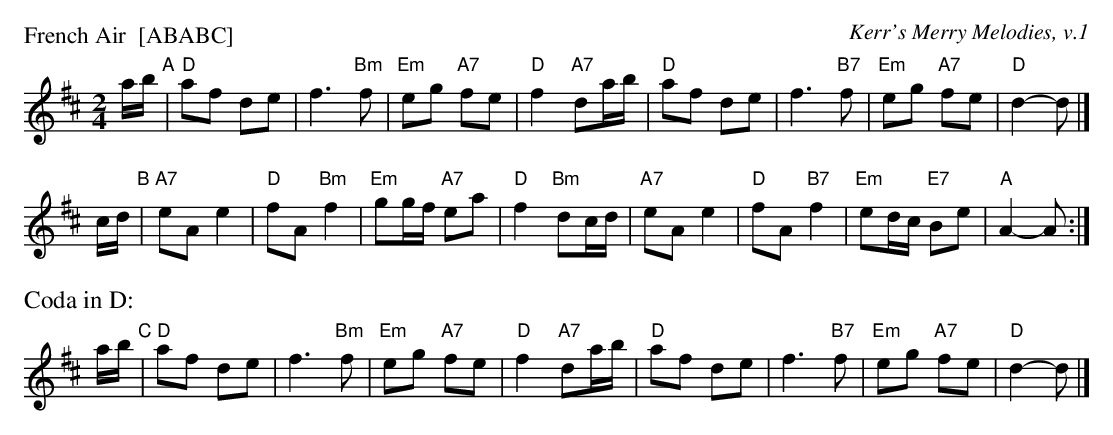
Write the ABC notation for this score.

X:1
P: French Air  [ABABC]
O: Kerr's Merry Melodies, v.1
M: 2/4
L: 1/16
K: D
ab "A"\
| "D"a2f2 d2e2 | f6 "Bm"f2 | "Em"e2g2 "A7"f2e2 | "D"f4 "A7"d2ab \
| "D"a2f2 d2e2 | f6 "B7"f2 | "Em"e2g2 "A7"f2e2 | "D"d4- d2 |]
cd "B"\
| "A7"e2A2 e4 | "D"f2A2 "Bm"f4 | "Em"g2gf "A7"e2a2 | "D"f4 "Bm"d2cd \
| "A7"e2A2 e4 | "D"f2A2 "B7"f4 | "Em"e2dc "E7"B2e2 | "A"A4- A2 :|
%%text Coda in D:
ab "C"\
| "D"a2f2 d2e2 | f6 "Bm"f2 | "Em"e2g2 "A7"f2e2 | "D"f4 "A7"d2ab \
| "D"a2f2 d2e2 | f6 "B7"f2 | "Em"e2g2 "A7"f2e2 | "D"d4- d2 |]
